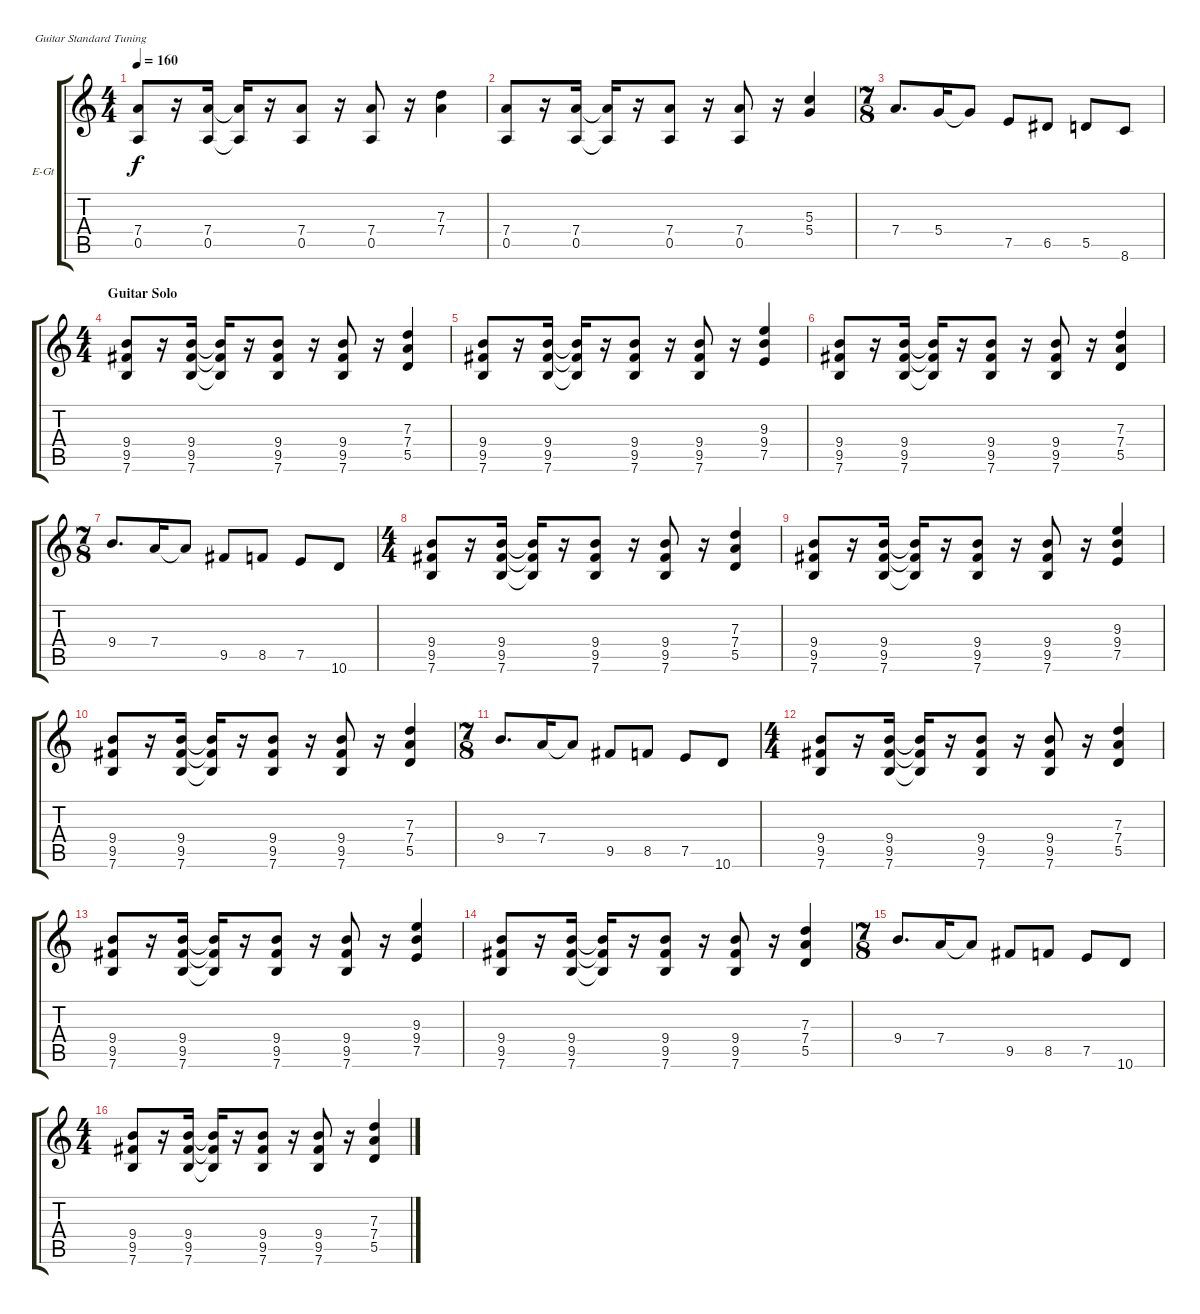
\bracketExtendMode groupsimilarinstruments
\firstSystemTrackNameOrientation horizontal
\otherSystemsTrackNameOrientation horizontal
\track ("Gtr. I Rhytm" "E-Gt") {instrument overdrivenguitar}
\staff {score tabs}
\tuning (E4 B3 G3 D3 A2 E2)
\ts (4 4)
\tempo 160
\clef g2
\ks c
(7.4 0.5).8{dy f} r.16 (7.4 0.5).16 (7.4{t} 0.5{t}).16 r.16 (7.4 0.5).8 r.16 (7.4 0.5).8 r.16 (7.3 7.4).4 |
(7.4 0.5).8 r.16 (7.4 0.5).16 (7.4{t} 0.5{t}).16 r.16 (7.4 0.5).8 r.16 (7.4 0.5).8 r.16 (5.3 5.4).4 |
\ts (7 8)
\beaming (8 3 2 2)
7.4.8{d} 5.4.16 5.4{t}.8 7.5.8 6.5.8 5.5.8 8.6.8 |
\ts (4 4)
\beaming (8 2 2 2 2)
\section ("" "Guitar Solo")
(9.4 9.5 7.6).8 r.16 (9.4 9.5 7.6).16 (9.4{t} 9.5{t} 7.6{t}).16 r.16 (9.4 9.5 7.6).8 r.16 (9.4 9.5 7.6).8 r.16 (7.3 7.4 5.5).4 |
(9.4 9.5 7.6).8 r.16 (9.4 9.5 7.6).16 (9.4{t} 9.5{t} 7.6{t}).16 r.16 (9.4 9.5 7.6).8 r.16 (9.4 9.5 7.6).8 r.16 (9.3 9.4 7.5).4 |
(9.4 9.5 7.6).8 r.16 (9.4 9.5 7.6).16 (9.4{t} 9.5{t} 7.6{t}).16 r.16 (9.4 9.5 7.6).8 r.16 (9.4 9.5 7.6).8 r.16 (7.3 7.4 5.5).4 |
\ts (7 8)
\beaming (8 3 2 2)
9.4.8{d} 7.4.16 7.4{t}.8 9.5.8 8.5.8 7.5.8 10.6.8 |
\ts (4 4)
\beaming (8 2 2 2 2)
(9.4 9.5 7.6).8 r.16 (9.4 9.5 7.6).16 (9.4{t} 9.5{t} 7.6{t}).16 r.16 (9.4 9.5 7.6).8 r.16 (9.4 9.5 7.6).8 r.16 (7.3 7.4 5.5).4 |
(9.4 9.5 7.6).8 r.16 (9.4 9.5 7.6).16 (9.4{t} 9.5{t} 7.6{t}).16 r.16 (9.4 9.5 7.6).8 r.16 (9.4 9.5 7.6).8 r.16 (9.3 9.4 7.5).4 |
(9.4 9.5 7.6).8 r.16 (9.4 9.5 7.6).16 (9.4{t} 9.5{t} 7.6{t}).16 r.16 (9.4 9.5 7.6).8 r.16 (9.4 9.5 7.6).8 r.16 (7.3 7.4 5.5).4 |
\ts (7 8)
\beaming (8 3 2 2)
9.4.8{d} 7.4.16 7.4{t}.8 9.5.8 8.5.8 7.5.8 10.6.8 |
\ts (4 4)
\beaming (8 2 2 2 2)
(9.4 9.5 7.6).8 r.16 (9.4 9.5 7.6).16 (9.4{t} 9.5{t} 7.6{t}).16 r.16 (9.4 9.5 7.6).8 r.16 (9.4 9.5 7.6).8 r.16 (7.3 7.4 5.5).4 |
(9.4 9.5 7.6).8 r.16 (9.4 9.5 7.6).16 (9.4{t} 9.5{t} 7.6{t}).16 r.16 (9.4 9.5 7.6).8 r.16 (9.4 9.5 7.6).8 r.16 (9.3 9.4 7.5).4 |
(9.4 9.5 7.6).8 r.16 (9.4 9.5 7.6).16 (9.4{t} 9.5{t} 7.6{t}).16 r.16 (9.4 9.5 7.6).8 r.16 (9.4 9.5 7.6).8 r.16 (7.3 7.4 5.5).4 |
\ts (7 8)
\beaming (8 3 2 2)
9.4.8{d} 7.4.16 7.4{t}.8 9.5.8 8.5.8 7.5.8 10.6.8 |
\ts (4 4)
\beaming (8 2 2 2 2)
(9.4 9.5 7.6).8 r.16 (9.4 9.5 7.6).16 (9.4{t} 9.5{t} 7.6{t}).16 r.16 (9.4 9.5 7.6).8 r.16 (9.4 9.5 7.6).8 r.16 (7.3 7.4 5.5).4
